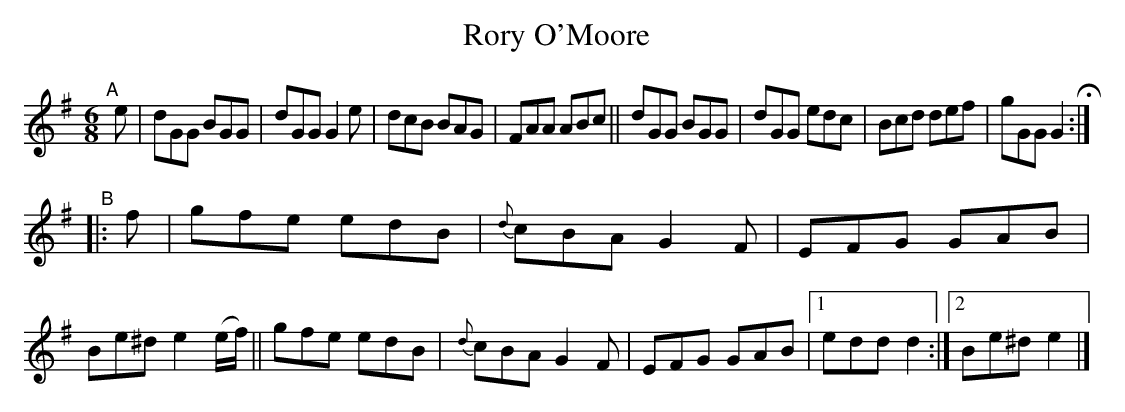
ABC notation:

X:1
T: Rory O'Moore
M: 6/8
L: 1/8
K: G
"^A"[|] e |\
dGG BGG | dGG G2e | dcB BAG | FAA ABc ||\
dGG BGG | dGG edc | Bcd def | gGG G2 H:|
"^B"|: f |\
gfe edB | {d}cBA G2F | EFG GAB | Be^d e2(e/f/) ||\
gfe edB | {d}cBA G2F | EFG GAB |1 edd d2 :|2 Be^d e2 |]
